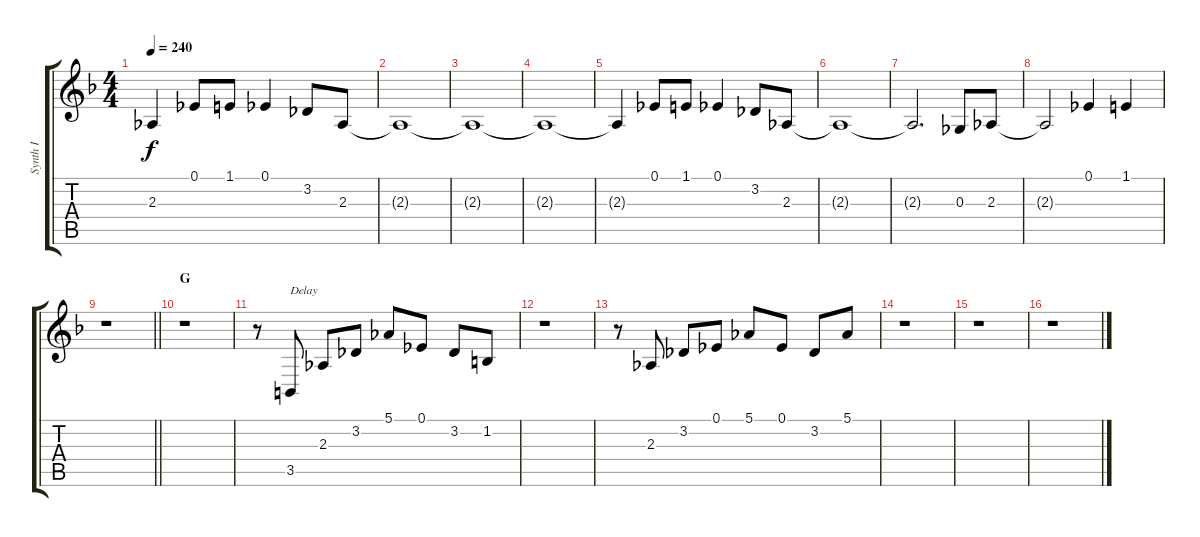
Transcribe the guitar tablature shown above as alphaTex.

\track ("Synth I" "Synth I") {instrument lead6voice}
\staff {score tabs}
\tuning (Eb4 Bb3 Gb3 Db3 Ab2 Eb2) {hide}
\ts (4 4)
\tempo 240
\clef g2
\ks f
2.3{t}.4{dy f} 0.1.8 1.1.8 0.1.4 3.2.8 2.3.8 |
2.3{t}.1 |
2.3{t}.1 |
2.3{t}.1 |
2.3{t}.4 0.1.8 1.1.8 0.1.4 3.2.8 2.3.8 |
2.3{t}.1 |
2.3{t}.2{d} 0.3.8 2.3.8 |
2.3{t}.2 0.1.4 1.1.4 |
\barLineRight lightlight
r.1 |
\section ("" "G")
r.1 |
r.8 3.5.8{txt "Delay"} 2.3.8 3.2.8 5.1.8 0.1.8 3.2.8 1.2.8 |
r.1 |
r.8 2.3.8 3.2.8 0.1.8 5.1.8 0.1.8 3.2.8 5.1.8 |
r.1 |
r.1 |
r.1
